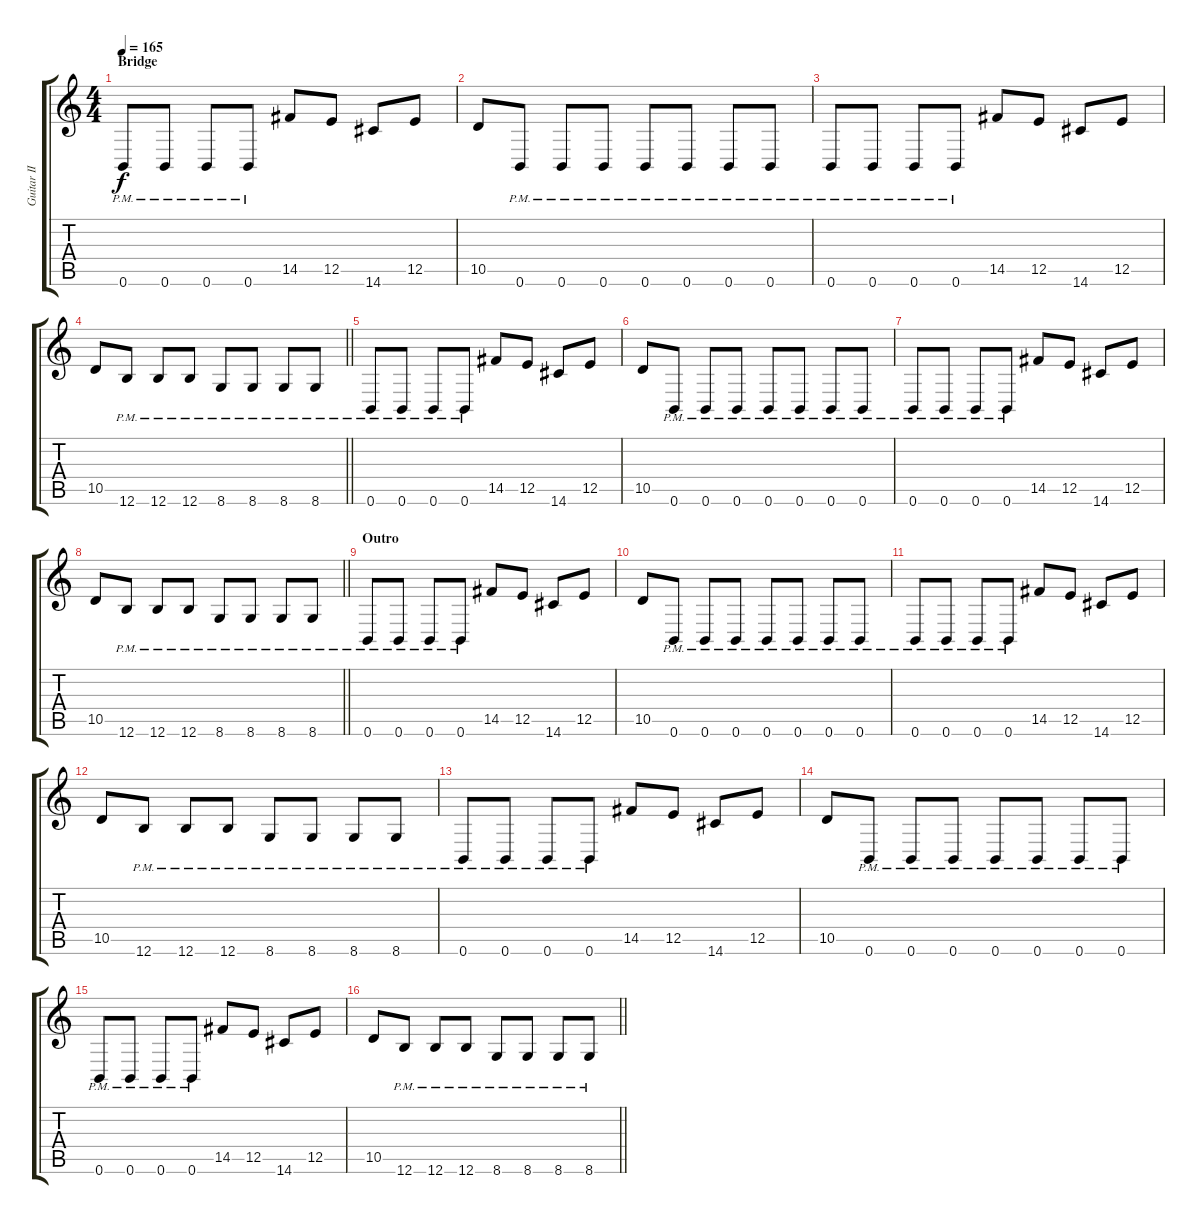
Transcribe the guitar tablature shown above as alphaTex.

\track ("Guitar II" "Guitar II") {instrument distortionguitar}
\staff {score tabs}
\tuning (B3 Gb3 D3 A2 E2 B1) {hide}
\ts (4 4)
\section ("" "Bridge")
\tempo 165
\clef g2
\ks c
0.6{pm}.8{dy f} 0.6{pm}.8 0.6{pm}.8 0.6{pm}.8 14.5.8 12.5.8 14.6.8 12.5.8 |
10.5.8 0.6{pm}.8 0.6{pm}.8 0.6{pm}.8 0.6{pm}.8 0.6{pm}.8 0.6{pm}.8 0.6{pm}.8 |
0.6{pm}.8 0.6{pm}.8 0.6{pm}.8 0.6{pm}.8 14.5.8 12.5.8 14.6.8 12.5.8 |
\barLineRight lightlight
10.5.8 12.6{pm}.8 12.6{pm}.8 12.6{pm}.8 8.6{pm}.8 8.6{pm}.8 8.6{pm}.8 8.6{pm}.8 |
0.6{pm}.8 0.6{pm}.8 0.6{pm}.8 0.6{pm}.8 14.5.8 12.5.8 14.6.8 12.5.8 |
10.5.8 0.6{pm}.8 0.6{pm}.8 0.6{pm}.8 0.6{pm}.8 0.6{pm}.8 0.6{pm}.8 0.6{pm}.8 |
0.6{pm}.8 0.6{pm}.8 0.6{pm}.8 0.6{pm}.8 14.5.8 12.5.8 14.6.8 12.5.8 |
\barLineRight lightlight
10.5.8 12.6{pm}.8 12.6{pm}.8 12.6{pm}.8 8.6{pm}.8 8.6{pm}.8 8.6{pm}.8 8.6{pm}.8 |
\section ("" "Outro")
0.6{pm}.8 0.6{pm}.8 0.6{pm}.8 0.6{pm}.8 14.5.8 12.5.8 14.6.8 12.5.8 |
10.5.8 0.6{pm}.8 0.6{pm}.8 0.6{pm}.8 0.6{pm}.8 0.6{pm}.8 0.6{pm}.8 0.6{pm}.8 |
0.6{pm}.8 0.6{pm}.8 0.6{pm}.8 0.6{pm}.8 14.5.8 12.5.8 14.6.8 12.5.8 |
10.5.8 12.6{pm}.8 12.6{pm}.8 12.6{pm}.8 8.6{pm}.8 8.6{pm}.8 8.6{pm}.8 8.6{pm}.8 |
0.6{pm}.8 0.6{pm}.8 0.6{pm}.8 0.6{pm}.8 14.5.8 12.5.8 14.6.8 12.5.8 |
10.5.8 0.6{pm}.8 0.6{pm}.8 0.6{pm}.8 0.6{pm}.8 0.6{pm}.8 0.6{pm}.8 0.6{pm}.8 |
0.6{pm}.8 0.6{pm}.8 0.6{pm}.8 0.6{pm}.8 14.5.8 12.5.8 14.6.8 12.5.8 |
\barLineRight lightlight
10.5.8 12.6{pm}.8 12.6{pm}.8 12.6{pm}.8 8.6{pm}.8 8.6{pm}.8 8.6{pm}.8 8.6{pm}.8
